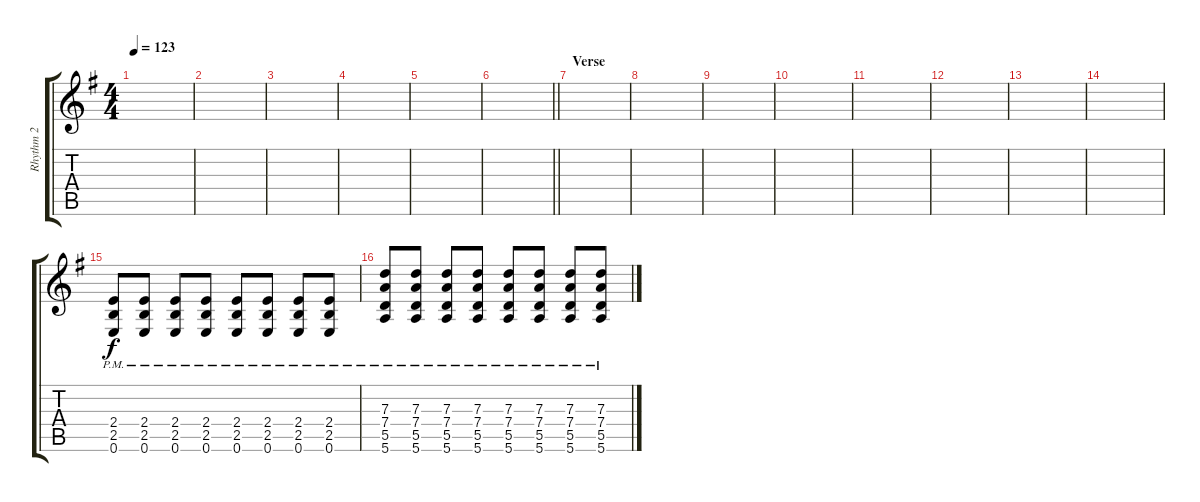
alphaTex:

\track ("Rhythm 2" "Rhythm 2") {instrument distortionguitar}
\staff {score tabs}
\tuning (E4 B3 G3 D3 A2 E2) {hide}
\ts (4 4)
\tempo 123
\clef g2
\ks g
|
|
|
|
|
\barLineRight lightlight
|
\section ("" "Verse")
|
|
|
|
|
|
|
|
(2.4{pm} 2.5{pm} 0.6{pm}).8 (2.4{pm} 2.5{pm} 0.6{pm}).8 (2.4{pm} 2.5{pm} 0.6{pm}).8 (2.4{pm} 2.5{pm} 0.6{pm}).8 (2.4{pm} 2.5{pm} 0.6{pm}).8 (2.4{pm} 2.5{pm} 0.6{pm}).8 (2.4{pm} 2.5{pm} 0.6{pm}).8 (2.4{pm} 2.5{pm} 0.6{pm}).8 |
(7.3{pm} 7.4{pm} 5.5{pm} 5.6{pm}).8 (7.3{pm} 7.4{pm} 5.5{pm} 5.6{pm}).8 (7.3{pm} 7.4{pm} 5.5{pm} 5.6{pm}).8 (7.3{pm} 7.4{pm} 5.5{pm} 5.6{pm}).8 (7.3{pm} 7.4{pm} 5.5{pm} 5.6{pm}).8 (7.3{pm} 7.4{pm} 5.5{pm} 5.6{pm}).8 (7.3{pm} 7.4{pm} 5.5{pm} 5.6{pm}).8 (7.3{pm} 7.4{pm} 5.5{pm} 5.6{pm}).8
